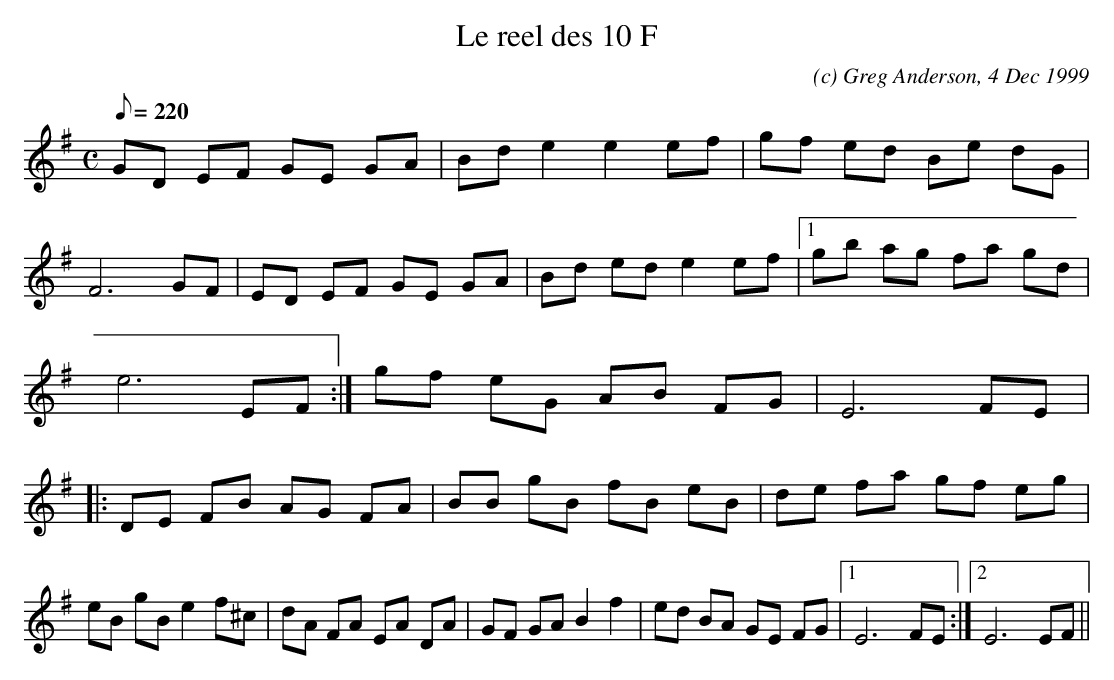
X:1
T:Le reel des 10 F
M:C
L:1/8
Q:220
C:(c) Greg Anderson, 4 Dec 1999
K:G
GD EF GE GA|Bd e2 e2 ef|gf ed Be dG|F6 GF|
ED EF GE GA|Bd ed e2 ef|1gb ag fa gd| e6 EF:|
2gf eG AB FG|E6 FE|:DE FB AG FA|BB gB fB eB|
de fa gf eg|!eB gB e2 f^c|dA FA EA DA|
GF GA B2 f2|ed BA GE FG|1E6 FE:|2E6 EF||
